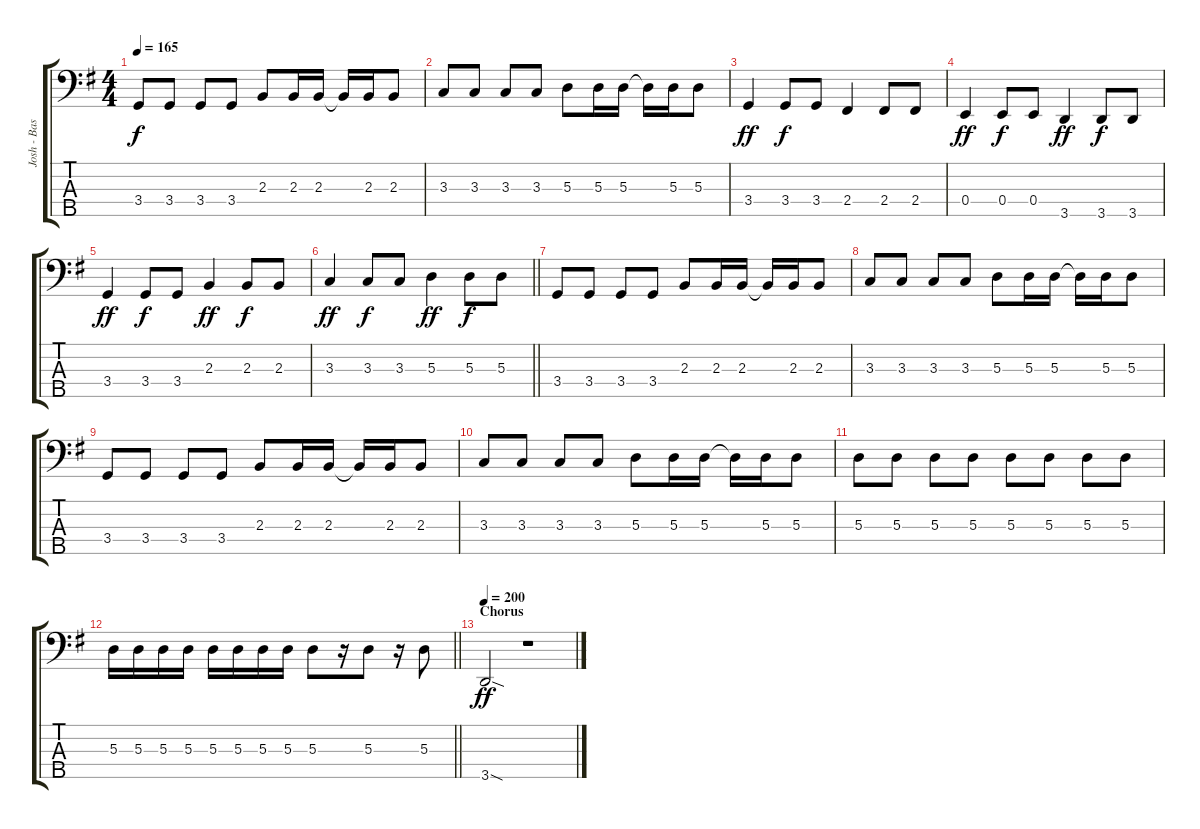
\track ("Josh - Bass" "Josh - Bas") {instrument electricbassfinger}
\staff {score tabs}
\tuning (G2 D2 A1 E1 B0) {hide}
\ts (4 4)
\tempo 165
\clef f4
\ks g
3.4.8{dy f} 3.4.8 3.4.8 3.4.8 2.3.8 2.3.16 2.3.16 2.3{t}.16 2.3.16 2.3.8 |
3.3.8 3.3.8 3.3.8 3.3.8 5.3.8 5.3.16 5.3.16 5.3{t}.16 5.3.16 5.3.8 |
3.4.4{dy ff} 3.4.8{dy f} 3.4.8 2.4.4 2.4.8 2.4.8 |
0.4.4{dy ff} 0.4.8{dy f} 0.4.8 3.5.4{dy ff} 3.5.8{dy f} 3.5.8 |
3.4.4{dy ff} 3.4.8{dy f} 3.4.8 2.3.4{dy ff} 2.3.8{dy f} 2.3.8 |
\barLineRight lightlight
3.3.4{dy ff} 3.3.8{dy f} 3.3.8 5.3.4{dy ff} 5.3.8{dy f} 5.3.8 |
3.4.8 3.4.8 3.4.8 3.4.8 2.3.8 2.3.16 2.3.16 2.3{t}.16 2.3.16 2.3.8 |
3.3.8 3.3.8 3.3.8 3.3.8 5.3.8 5.3.16 5.3.16 5.3{t}.16 5.3.16 5.3.8 |
3.4.8 3.4.8 3.4.8 3.4.8 2.3.8 2.3.16 2.3.16 2.3{t}.16 2.3.16 2.3.8 |
3.3.8 3.3.8 3.3.8 3.3.8 5.3.8 5.3.16 5.3.16 5.3{t}.16 5.3.16 5.3.8 |
5.3.8{volume 9} 5.3.8{volume 14} 5.3.8 5.3.8 5.3.8 5.3.8 5.3.8 5.3.8 |
\barLineRight lightlight
5.3.16 5.3.16 5.3.16 5.3.16 5.3.16 5.3.16 5.3.16 5.3.16 5.3.8 r.16 5.3.8 r.16 5.3.8 |
\section ("" "Chorus")
\tempo 200
3.5{sod}.2{dy ff} r.1
